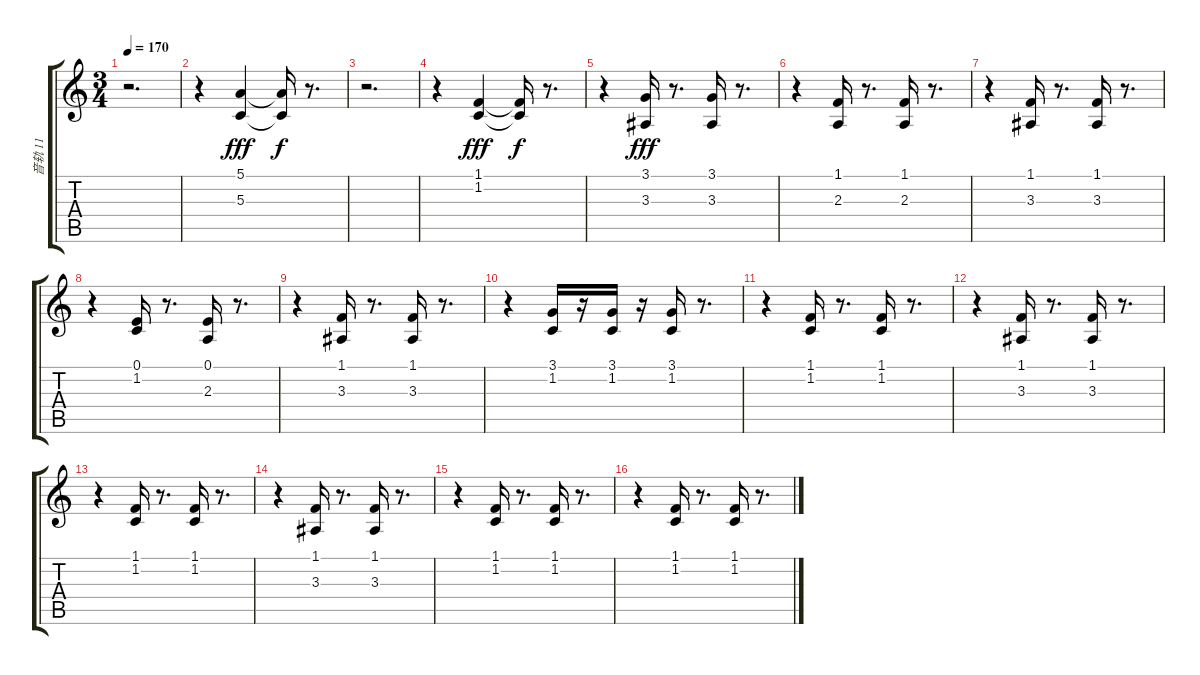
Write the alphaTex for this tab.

\track ("音轨 11" "音轨 11") {instrument frenchhorn}
\staff {score tabs}
\tuning (E4 B3 G3 D3 A2 E2) {hide}
\ts (3 4)
\tempo 170
\clef g2
\ks c
r.2{d dy fff} |
r.4 (5.1 5.3).4 (5.1{t} 5.3{t}).16{dy f} r.8{d} |
r.2{d} |
r.4 (1.1 1.2).4{dy fff} (1.1{t} 1.2{t}).16{dy f} r.8{d} |
r.4 (3.1 3.3).16{dy fff} r.8{d} (3.1 3.3).16 r.8{d} |
r.4 (1.1 2.3).16 r.8{d} (1.1 2.3).16 r.8{d} |
r.4 (1.1 3.3).16 r.8{d} (1.1 3.3).16 r.8{d} |
r.4 (0.1 1.2).16 r.8{d} (0.1 2.3).16 r.8{d} |
r.4 (1.1 3.3).16 r.8{d} (1.1 3.3).16 r.8{d} |
r.4 (3.1 1.2).16 r.16 (3.1 1.2).16 r.16 (3.1 1.2).16 r.8{d} |
r.4 (1.1 1.2).16 r.8{d} (1.1 1.2).16 r.8{d} |
r.4 (1.1 3.3).16 r.8{d} (1.1 3.3).16 r.8{d} |
r.4 (1.1 1.2).16 r.8{d} (1.1 1.2).16 r.8{d} |
r.4 (1.1 3.3).16 r.8{d} (1.1 3.3).16 r.8{d} |
r.4 (1.1 1.2).16 r.8{d} (1.1 1.2).16 r.8{d} |
r.4 (1.1 1.2).16 r.8{d} (1.1 1.2).16 r.8{d}
